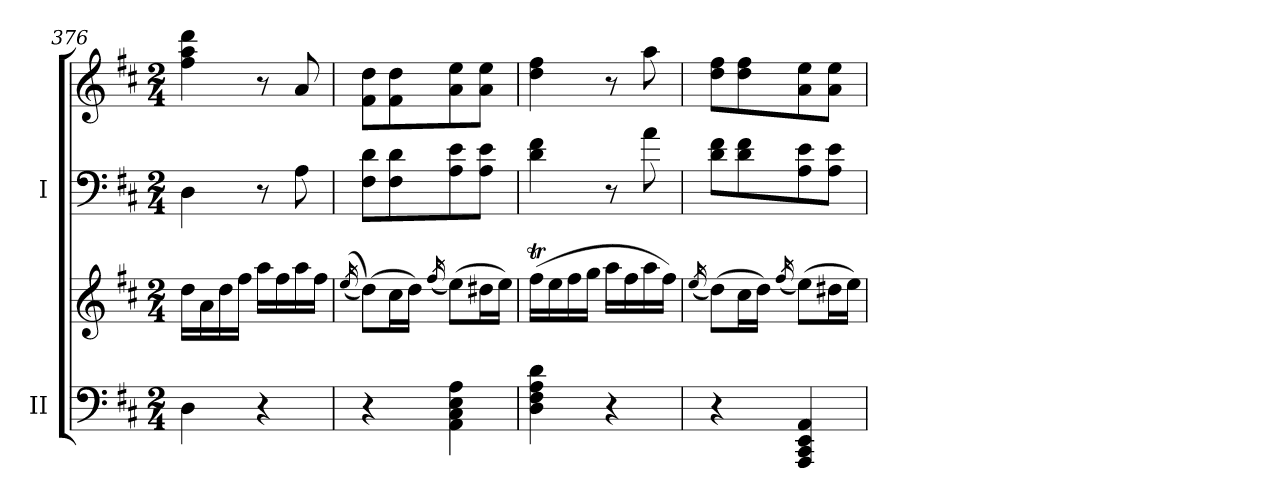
**kern	**kern	**kern	**kern
*part2	*part2	*part1	*part1
*staff4	*staff3	*staff2	*staff1
*I"II	*	*I"I	*
*I'II	*	*I'I	*
*clefF4	*clefG2	*clefF4	*clefG2
*k[f#c#]	*k[f#c#]	*k[f#c#]	*k[f#c#]
*M2/4	*M2/4	*M2/4	*M2/4
=376	=376	=376	=376
4D\	16dd\LL	4D\	4ff#\ 4aa\ 4ddd\
.	16a\	.	.
.	16dd\	.	.
.	16ff#\JJ	.	.
4r	16aa\LL	8r	8r
.	16ff#\	.	.
.	16aa\	8A\	8a/
.	16ff#\JJ	.	.
!!LO:LB:g=z
=377	=377	=377	=377
.	(<(<16qee/	.	.
4r	(>8dd\L))	8F#\ 8d\L	8f#\ 8dd\L
.	16cc#\L	8F#\ 8d\	8f#\ 8dd\
.	16dd\JJ)	.	.
.	(<16qff#/	.	.
4AA\ 4C#\ 4E\ 4A\	(>8ee\L)	8A\ 8e\	8a\ 8ee\
.	16dd#X\L	8A\ 8e\J	8a\ 8ee\J
.	16ee\JJ)	.	.
=378	=378	=378	=378
4D\ 4F#\ 4A\ 4d\	(>16ff#t\LL	4d\ 4f#\	4dd\ 4ff#\
.	16ee\	.	.
.	16ff#\	.	.
.	16gg\JJ	.	.
4r	16aa\LL	8r	8r
.	16ff#\	.	.
.	16aa\	8a\	8aa\
.	16ff#\JJ)	.	.
=379	=379	=379	=379
.	(<16qee/	.	.
4r	(>8dd\L)	8d\ 8f#\L	8dd\ 8ff#\L
.	16cc#\L	8d\ 8f#\	8dd\ 8ff#\
.	16dd\JJ)	.	.
.	(<16qff#/	.	.
4AAA/ 4CC#/ 4EE/ 4AA/	(>8ee\L)	8A\ 8e\	8a\ 8ee\
.	16dd#X\L	8A\ 8e\J	8a\ 8ee\J
.	16ee\JJ)	.	.
=	=	=	=
*-	*-	*-	*-
